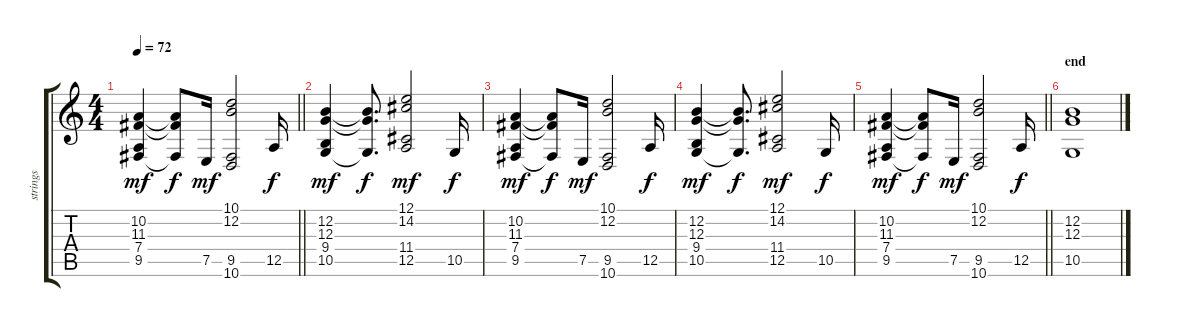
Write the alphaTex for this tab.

\track ("strings" "strings") {instrument stringensemble1}
\staff {score tabs}
\tuning (E4 B3 G3 D3 A2 E2) {hide}
\ts (4 4)
\tempo 72
\clef g2
\barLineRight lightlight
\ks c
(10.2 11.3 7.4 9.5).4{dy mf} (10.2{t} 11.3{t} 9.5{t}).8{dy f} 7.5.16{dy mf} (10.1 12.2 9.5 10.6).2 12.5.16{dy f} |
\section ("" "")
(12.2 12.3 9.4 10.5).4{dy mf} (12.2{t} 12.3{t} 10.5{t}).8{d dy f} (12.1 14.2 11.4 12.5).2{dy mf} 10.5.16{dy f} |
(10.2 11.3 7.4 9.5).4{dy mf} (10.2{t} 11.3{t} 9.5{t}).8{dy f} 7.5.16{dy mf} (10.1 12.2 9.5 10.6).2 12.5.16{dy f} |
(12.2 12.3 9.4 10.5).4{dy mf} (12.2{t} 12.3{t} 10.5{t}).8{d dy f} (12.1 14.2 11.4 12.5).2{dy mf} 10.5.16{dy f} |
\barLineRight lightlight
(10.2 11.3 7.4 9.5).4{dy mf} (10.2{t} 11.3{t} 9.5{t}).8{dy f} 7.5.16{dy mf} (10.1 12.2 9.5 10.6).2 12.5.16{dy f} |
\section ("" "end")
(12.2 12.3 10.5).1
